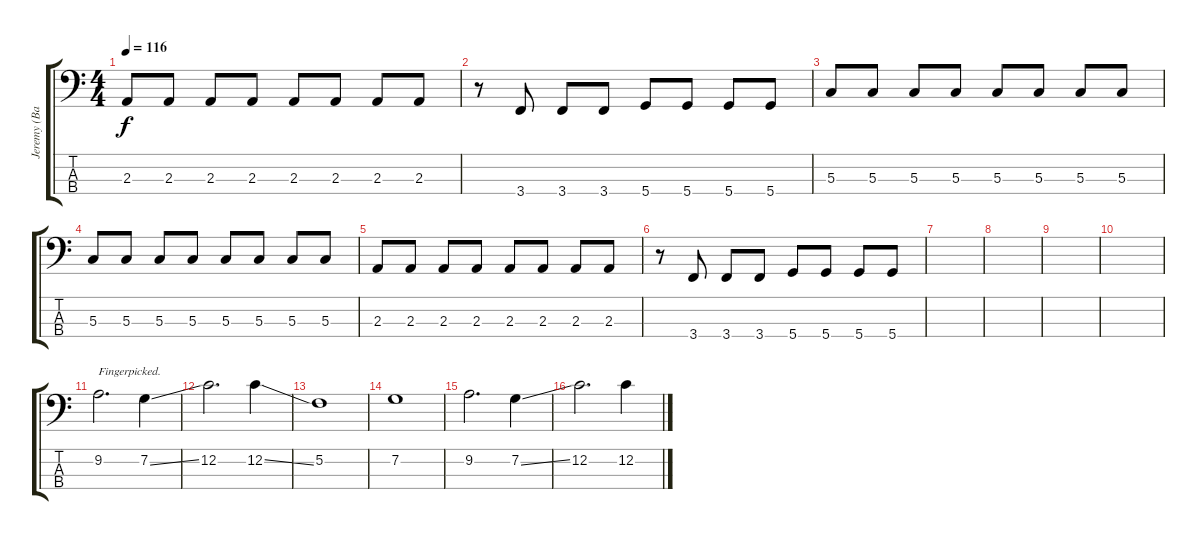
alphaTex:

\track ("Jeremy (Bass)" "Jeremy (Ba") {instrument electricbasspick}
\staff {score tabs}
\tuning (F2 C2 G1 D1) {hide}
\ts (4 4)
\tempo 116
\clef f4
\ks c
2.3.8{dy f} 2.3.8 2.3.8 2.3.8 2.3.8 2.3.8 2.3.8 2.3.8 |
r.8 3.4.8 3.4.8 3.4.8 5.4.8 5.4.8 5.4.8 5.4.8 |
5.3.8 5.3.8 5.3.8 5.3.8 5.3.8 5.3.8 5.3.8 5.3.8 |
5.3.8 5.3.8 5.3.8 5.3.8 5.3.8 5.3.8 5.3.8 5.3.8 |
2.3.8 2.3.8 2.3.8 2.3.8 2.3.8 2.3.8 2.3.8 2.3.8 |
r.8 3.4.8 3.4.8 3.4.8 5.4.8 5.4.8 5.4.8 5.4.8 |
|
|
|
|
9.2.2{d txt "Fingerpicked." volume 15 instrument electricbassfinger} 7.2{ss}.4 |
12.2.2{d} 12.2{ss}.4 |
5.2.1 |
7.2.1 |
9.2.2{d} 7.2{ss}.4 |
12.2.2{d} 12.2{ss}.4
